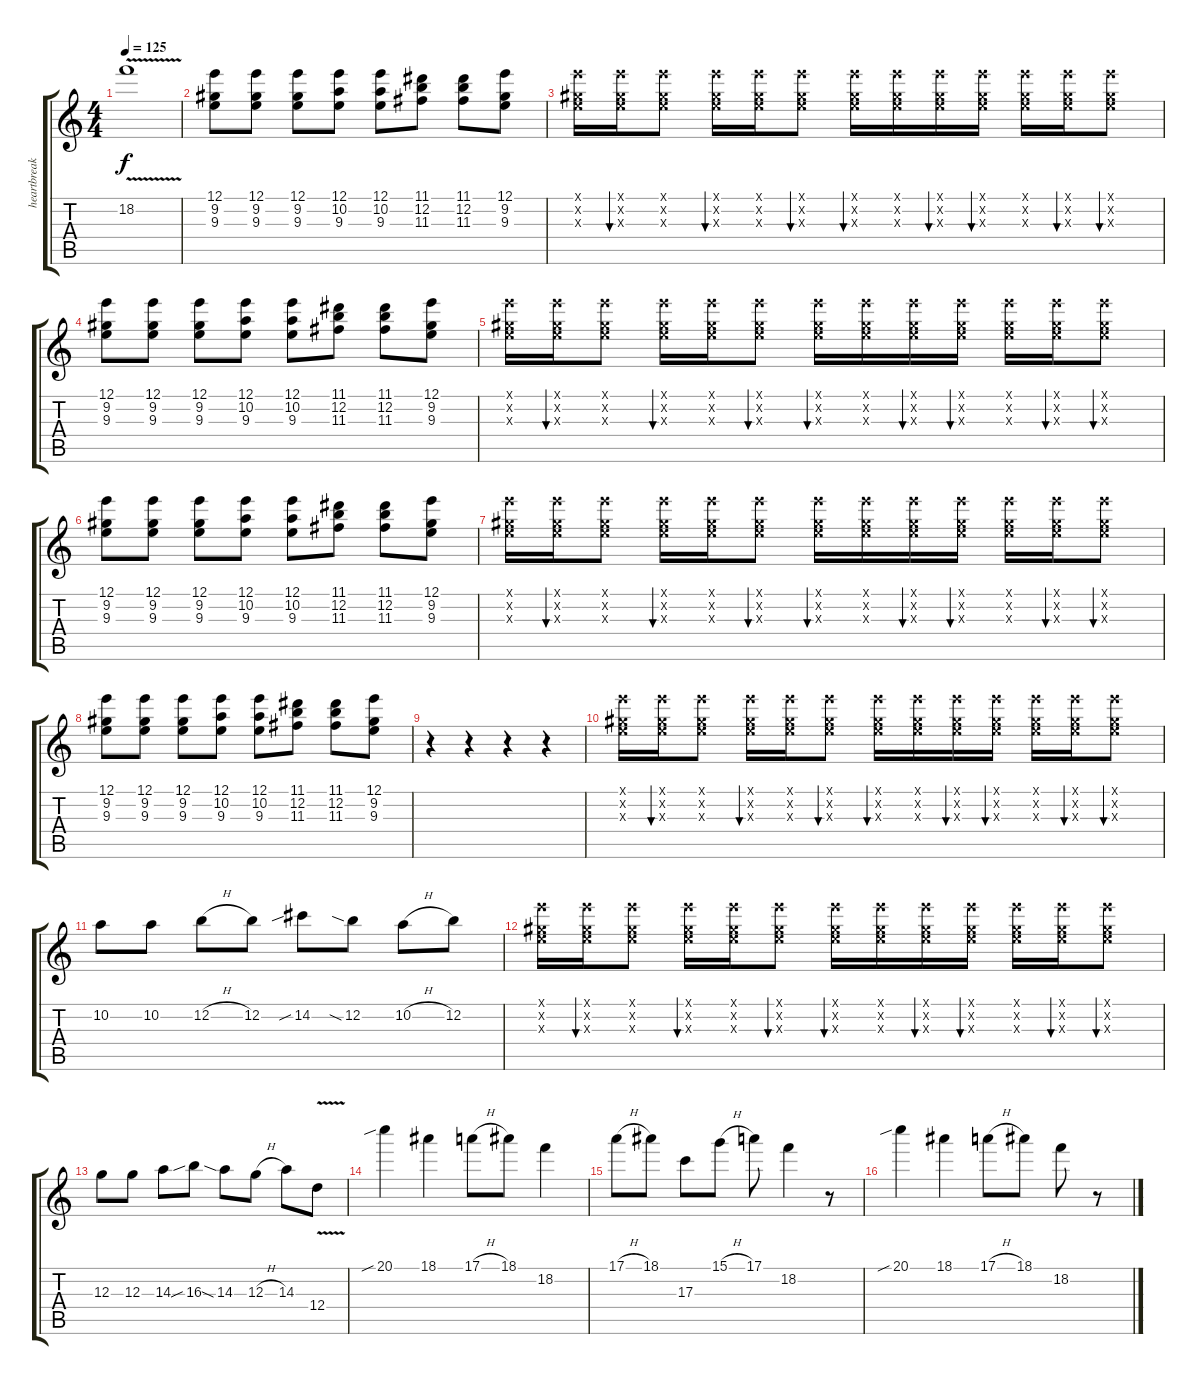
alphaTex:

\track ("heartbreak beat hpc" "heartbreak") {instrument overdrivenguitar}
\staff {score tabs}
\tuning (E4 B3 G3 D3 A2 E2) {hide}
\ts (4 4)
\tempo 125
\clef g2
\ks c
18.2{v}.1{dy f} |
(12.1 9.2 9.3).8 (12.1 9.2 9.3).8 (12.1 9.2 9.3).8 (12.1 10.2 9.3).8 (12.1 10.2 9.3).8 (11.1 12.2 11.3).8 (11.1 12.2 11.3).8 (12.1 9.2 9.3).8 |
(12.1{x} 9.2{x} 9.3{x}).16 (12.1{x} 9.2{x} 9.3{x}).16{bu 60} (12.1{x} 9.2{x} 9.3{x}).8 (12.1{x} 9.2{x} 9.3{x}).16{bu 60} (12.1{x} 9.2{x} 9.3{x}).16 (12.1{x} 9.2{x} 9.3{x}).8{bu 60} (12.1{x} 9.2{x} 9.3{x}).16{bu 60} (12.1{x} 9.2{x} 9.3{x}).16 (12.1{x} 9.2{x} 9.3{x}).16{bu 60} (12.1{x} 9.2{x} 9.3{x}).16{bu 60} (12.1{x} 9.2{x} 9.3{x}).16 (12.1{x} 9.2{x} 9.3{x}).16{bu 60} (12.1{x} 9.2{x} 9.3{x}).8{bu 60} |
(12.1 9.2 9.3).8 (12.1 9.2 9.3).8 (12.1 9.2 9.3).8 (12.1 10.2 9.3).8 (12.1 10.2 9.3).8 (11.1 12.2 11.3).8 (11.1 12.2 11.3).8 (12.1 9.2 9.3).8 |
(12.1{x} 9.2{x} 9.3{x}).16 (12.1{x} 9.2{x} 9.3{x}).16{bu 60} (12.1{x} 9.2{x} 9.3{x}).8 (12.1{x} 9.2{x} 9.3{x}).16{bu 60} (12.1{x} 9.2{x} 9.3{x}).16 (12.1{x} 9.2{x} 9.3{x}).8{bu 60} (12.1{x} 9.2{x} 9.3{x}).16{bu 60} (12.1{x} 9.2{x} 9.3{x}).16 (12.1{x} 9.2{x} 9.3{x}).16{bu 60} (12.1{x} 9.2{x} 9.3{x}).16{bu 60} (12.1{x} 9.2{x} 9.3{x}).16 (12.1{x} 9.2{x} 9.3{x}).16{bu 60} (12.1{x} 9.2{x} 9.3{x}).8{bu 60} |
(12.1 9.2 9.3).8 (12.1 9.2 9.3).8 (12.1 9.2 9.3).8 (12.1 10.2 9.3).8 (12.1 10.2 9.3).8 (11.1 12.2 11.3).8 (11.1 12.2 11.3).8 (12.1 9.2 9.3).8 |
(12.1{x} 9.2{x} 9.3{x}).16 (12.1{x} 9.2{x} 9.3{x}).16{bu 60} (12.1{x} 9.2{x} 9.3{x}).8 (12.1{x} 9.2{x} 9.3{x}).16{bu 60} (12.1{x} 9.2{x} 9.3{x}).16 (12.1{x} 9.2{x} 9.3{x}).8{bu 60} (12.1{x} 9.2{x} 9.3{x}).16{bu 60} (12.1{x} 9.2{x} 9.3{x}).16 (12.1{x} 9.2{x} 9.3{x}).16{bu 60} (12.1{x} 9.2{x} 9.3{x}).16{bu 60} (12.1{x} 9.2{x} 9.3{x}).16 (12.1{x} 9.2{x} 9.3{x}).16{bu 60} (12.1{x} 9.2{x} 9.3{x}).8{bu 60} |
(12.1 9.2 9.3).8 (12.1 9.2 9.3).8 (12.1 9.2 9.3).8 (12.1 10.2 9.3).8 (12.1 10.2 9.3).8 (11.1 12.2 11.3).8 (11.1 12.2 11.3).8 (12.1 9.2 9.3).8 |
r.4 r.4 r.4 r.4 |
(12.1{x} 9.2{x} 9.3{x}).16 (12.1{x} 9.2{x} 9.3{x}).16{bu 60} (12.1{x} 9.2{x} 9.3{x}).8 (12.1{x} 9.2{x} 9.3{x}).16{bu 60} (12.1{x} 9.2{x} 9.3{x}).16 (12.1{x} 9.2{x} 9.3{x}).8{bu 60} (12.1{x} 9.2{x} 9.3{x}).16{bu 60} (12.1{x} 9.2{x} 9.3{x}).16 (12.1{x} 9.2{x} 9.3{x}).16{bu 60} (12.1{x} 9.2{x} 9.3{x}).16{bu 60} (12.1{x} 9.2{x} 9.3{x}).16 (12.1{x} 9.2{x} 9.3{x}).16{bu 60} (12.1{x} 9.2{x} 9.3{x}).8{bu 60} |
10.2.8 10.2.8 12.2{h}.8 12.2.8 14.2{sib}.8 12.2{sia}.8 10.2{h}.8 12.2.8 |
(12.1{x} 9.2{x} 9.3{x}).16 (12.1{x} 9.2{x} 9.3{x}).16{bu 60} (12.1{x} 9.2{x} 9.3{x}).8 (12.1{x} 9.2{x} 9.3{x}).16{bu 60} (12.1{x} 9.2{x} 9.3{x}).16 (12.1{x} 9.2{x} 9.3{x}).8{bu 60} (12.1{x} 9.2{x} 9.3{x}).16{bu 60} (12.1{x} 9.2{x} 9.3{x}).16 (12.1{x} 9.2{x} 9.3{x}).16{bu 60} (12.1{x} 9.2{x} 9.3{x}).16{bu 60} (12.1{x} 9.2{x} 9.3{x}).16 (12.1{x} 9.2{x} 9.3{x}).16{bu 60} (12.1{x} 9.2{x} 9.3{x}).8{bu 60} |
12.3.8 12.3.8 14.3.8 16.3{sib}.8 14.3{sia}.8 12.3{h}.8 14.3.8 12.4{v}.8 |
20.1{sib}.4 18.1.4 17.1{h}.8 18.1.8 18.2.4 |
17.1{h}.8 18.1.8 17.3.8 15.1{h}.8 17.1.8 18.2.4 r.8 |
20.1{sib}.4 18.1.4 17.1{h}.8 18.1.8 18.2.8 r.8
